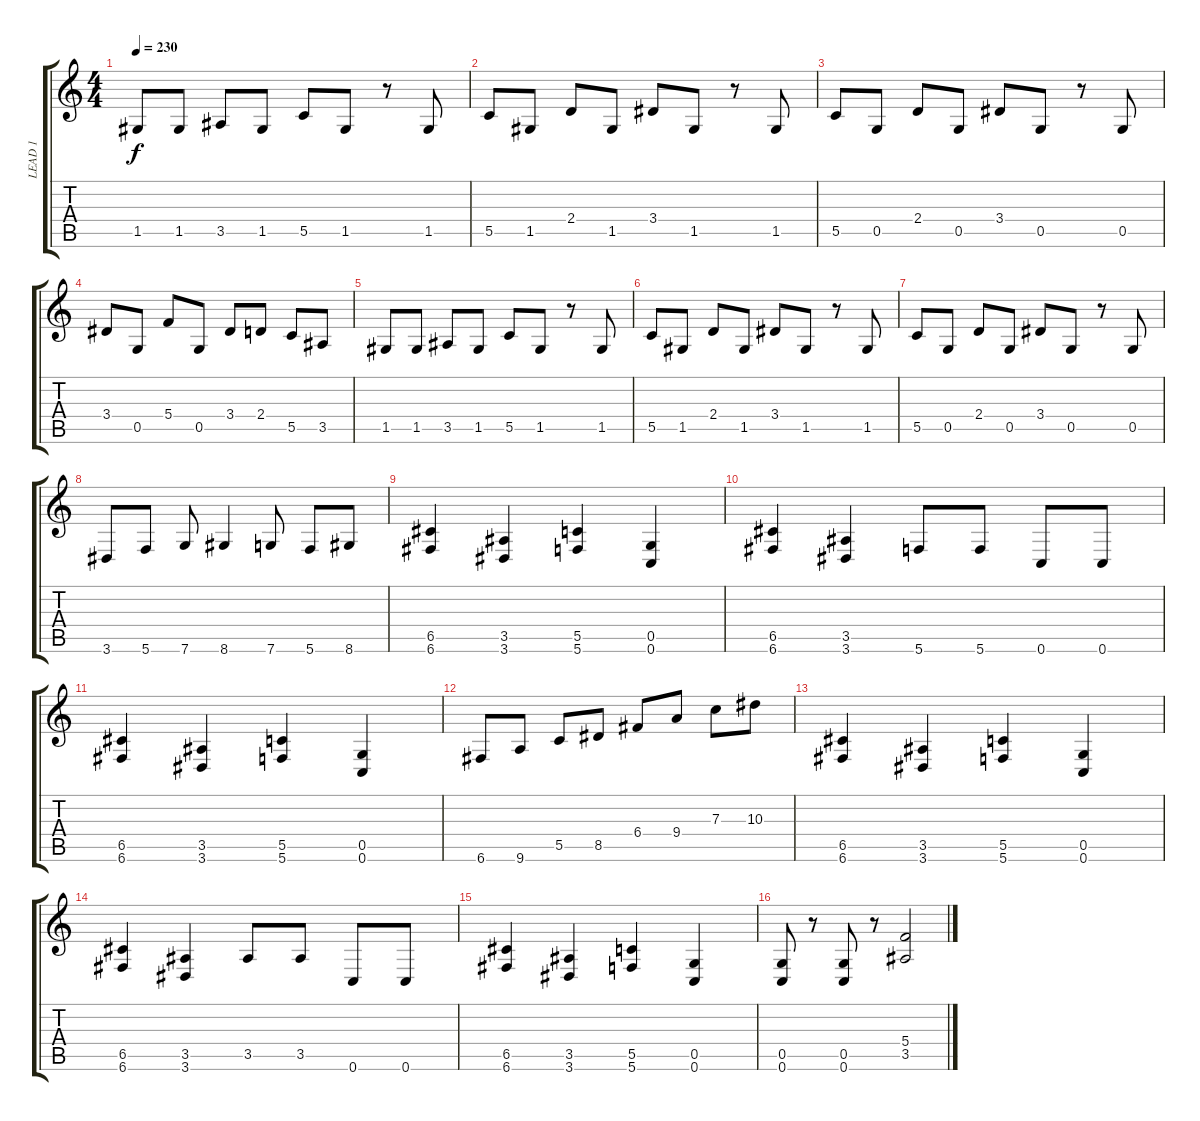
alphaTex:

\track ("LEAD 1" "LEAD 1") {instrument distortionguitar}
\staff {score tabs}
\tuning (D4 A3 F3 C3 G2 C2) {hide}
\ts (4 4)
\tempo 230
\clef g2
\ks c
1.5.8{dy f} 1.5.8 3.5.8 1.5.8 5.5.8 1.5.8 r.8 1.5.8 |
5.5.8 1.5.8 2.4.8 1.5.8 3.4.8 1.5.8 r.8 1.5.8 |
5.5.8 0.5.8 2.4.8 0.5.8 3.4.8 0.5.8 r.8 0.5.8 |
3.4.8 0.5.8 5.4.8 0.5.8 3.4.8 2.4.8 5.5.8 3.5.8 |
1.5.8 1.5.8 3.5.8 1.5.8 5.5.8 1.5.8 r.8 1.5.8 |
5.5.8 1.5.8 2.4.8 1.5.8 3.4.8 1.5.8 r.8 1.5.8 |
5.5.8 0.5.8 2.4.8 0.5.8 3.4.8 0.5.8 r.8 0.5.8 |
3.6.8 5.6.8 7.6.8 8.6.4 7.6.8 5.6.8 8.6.8 |
(6.5 6.6).4 (3.5 3.6).4 (5.5 5.6).4 (0.5 0.6).4 |
(6.5 6.6).4 (3.5 3.6).4 5.6.8 5.6.8 0.6.8 0.6.8 |
(6.5 6.6).4 (3.5 3.6).4 (5.5 5.6).4 (0.5 0.6).4 |
6.6.8 9.6.8 5.5.8 8.5.8 6.4.8 9.4.8 7.3.8 10.3.8 |
(6.5 6.6).4 (3.5 3.6).4 (5.5 5.6).4 (0.5 0.6).4 |
(6.5 6.6).4 (3.5 3.6).4 3.5.8 3.5.8 0.6.8 0.6.8 |
(6.5 6.6).4 (3.5 3.6).4 (5.5 5.6).4 (0.5 0.6).4 |
(0.5 0.6).8 r.8 (0.5 0.6).8 r.8 (5.4 3.5).2
